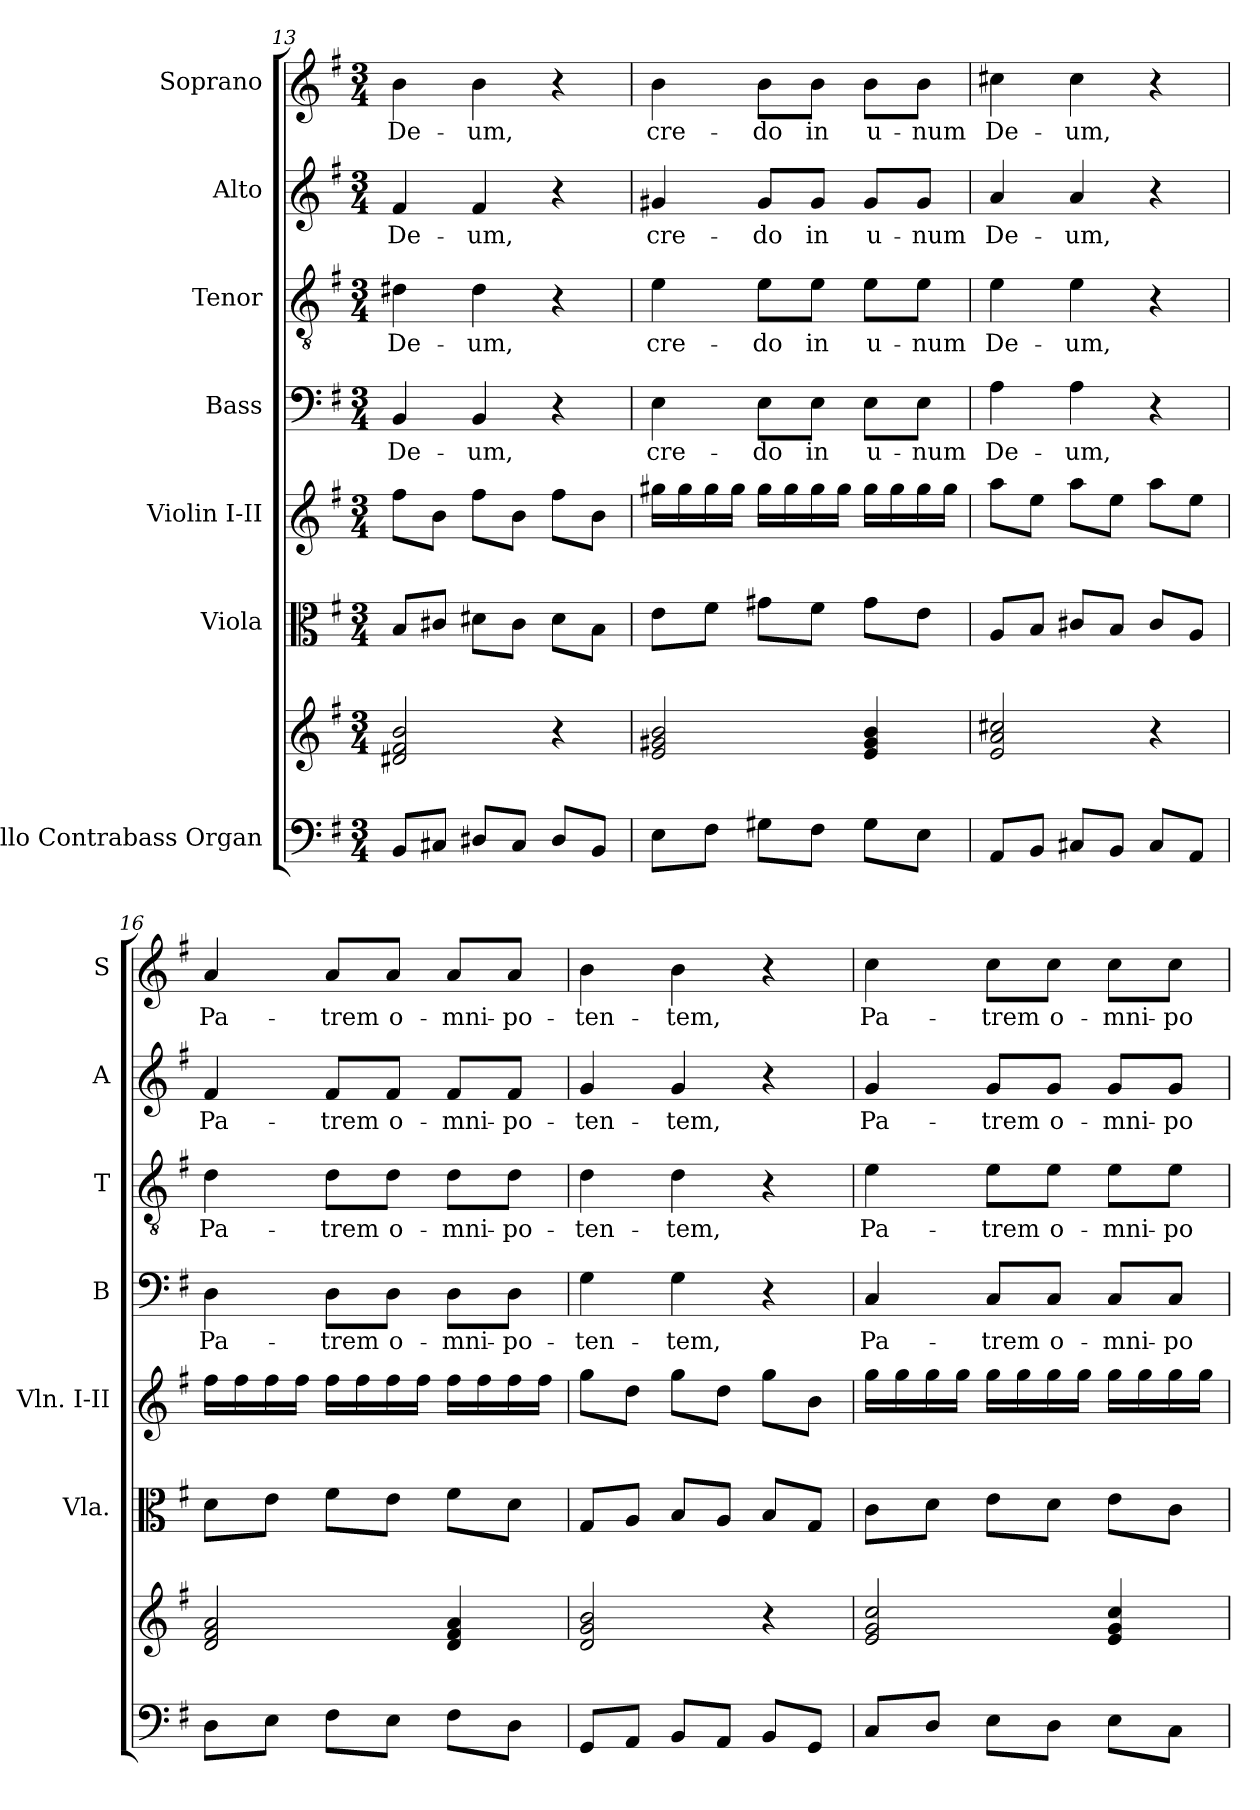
**kern	**kern	**kern	**kern	**kern	**text	**kern	**text	**kern	**text	**kern	**text
*part7	*part7	*part6	*part5	*part4	*part4	*part3	*part3	*part2	*part2	*part1	*part1
*staff8	*staff7	*staff6	*staff5	*staff4	*staff4	*staff3	*staff3	*staff2	*staff2	*staff1	*staff1
*I"Cello Contrabass Organ	*	*I"Viola	*I"Violin I-II	*I"Bass	*	*I"Tenor	*	*I"Alto	*	*I"Soprano	*
*	*	*I'Vla.	*I'Vln. I-II	*I'B	*	*I'T	*	*I'A	*	*I'S	*
!!LO:PB:g=z
*clefF4	*clefG2	*clefC3	*clefG2	*clefF4	*	*clefGv2	*	*clefG2	*	*clefG2	*
*k[f#]	*k[f#]	*k[f#]	*k[f#]	*k[f#]	*	*k[f#]	*	*k[f#]	*	*k[f#]	*
*e:	*e:	*e:	*e:	*e:	*	*e:	*	*e:	*	*e:	*
*M3/4	*M3/4	*M3/4	*M3/4	*M3/4	*	*M3/4	*	*M3/4	*	*M3/4	*
=13	=13	=13	=13	=13	=13	=13	=13	=13	=13	=13	=13
!	!	!	!	!	!LO:LY:b	!	!LO:LY:b	!	!LO:LY:b	!	!LO:LY:b
8BB/L	2d#X/ 2f#/ 2b/	8B/L	8ff#\L	4BB/	De-	4d#X\	De-	4f#/	De-	4b\	De-
8C#X/J	.	8c#X/J	8b\J	.	.	.	.	.	.	.	.
!	!	!	!	!	!LO:LY:b	!	!LO:LY:b	!	!LO:LY:b	!	!LO:LY:b
8D#X/L	.	8d#X\L	8ff#\L	4BB/	-um,	4d#\	-um,	4f#/	-um,	4b\	-um,
8C#/J	.	8c#\J	8b\J	.	.	.	.	.	.	.	.
8D#/L	4r	8d#\L	8ff#\L	4r	.	4r	.	4r	.	4r	.
8BB/J	.	8B\J	8b\J	.	.	.	.	.	.	.	.
=14	=14	=14	=14	=14	=14	=14	=14	=14	=14	=14	=14
!	!	!	!	!	!LO:LY:b	!	!LO:LY:b	!	!LO:LY:b	!	!LO:LY:b
8E\L	2e/ 2g#X/ 2b/	8e\L	16gg#X\LL	4E\	cre-	4e\	cre-	4g#X/	cre-	4b\	cre-
.	.	.	16gg#\	.	.	.	.	.	.	.	.
8F#\J	.	8f#\J	16gg#\	.	.	.	.	.	.	.	.
.	.	.	16gg#\JJ	.	.	.	.	.	.	.	.
!	!	!	!	!	!LO:LY:b	!	!LO:LY:b	!	!LO:LY:b	!	!LO:LY:b
8G#X\L	.	8g#X\L	16gg#\LL	8E\L	-do	8e\L	-do	8g#/L	-do	8b\L	-do
.	.	.	16gg#\	.	.	.	.	.	.	.	.
!	!	!	!	!	!LO:LY:b	!	!LO:LY:b	!	!LO:LY:b	!	!LO:LY:b
8F#\J	.	8f#\J	16gg#\	8E\J	in	8e\J	in	8g#/J	in	8b\J	in
.	.	.	16gg#\JJ	.	.	.	.	.	.	.	.
!	!	!	!	!	!LO:LY:b	!	!LO:LY:b	!	!LO:LY:b	!	!LO:LY:b
8G#\L	4e/ 4g#/ 4b/	8g#\L	16gg#\LL	8E\L	u-	8e\L	u-	8g#/L	u-	8b\L	u-
.	.	.	16gg#\	.	.	.	.	.	.	.	.
!	!	!	!	!	!LO:LY:b	!	!LO:LY:b	!	!LO:LY:b	!	!LO:LY:b
8E\J	.	8e\J	16gg#\	8E\J	-num	8e\J	-num	8g#/J	-num	8b\J	-num
.	.	.	16gg#\JJ	.	.	.	.	.	.	.	.
=15	=15	=15	=15	=15	=15	=15	=15	=15	=15	=15	=15
!	!	!	!	!	!LO:LY:b	!	!LO:LY:b	!	!LO:LY:b	!	!LO:LY:b
8AA/L	2e/ 2a/ 2cc#X/	8A/L	8aa\L	4A\	De-	4e\	De-	4a/	De-	4cc#X\	De-
8BB/J	.	8B/J	8ee\J	.	.	.	.	.	.	.	.
!	!	!	!	!	!LO:LY:b	!	!LO:LY:b	!	!LO:LY:b	!	!LO:LY:b
8C#X/L	.	8c#X/L	8aa\L	4A\	-um,	4e\	-um,	4a/	-um,	4cc#\	-um,
8BB/J	.	8B/J	8ee\J	.	.	.	.	.	.	.	.
8C#/L	4r	8c#/L	8aa\L	4r	.	4r	.	4r	.	4r	.
8AA/J	.	8A/J	8ee\J	.	.	.	.	.	.	.	.
=16	=16	=16	=16	=16	=16	=16	=16	=16	=16	=16	=16
!	!	!	!	!	!LO:LY:b	!	!LO:LY:b	!	!LO:LY:b	!	!LO:LY:b
8D\L	2d/ 2f#/ 2a/	8d\L	16ff#\LL	4D\	Pa-	4d\	Pa-	4f#/	Pa-	4a/	Pa-
.	.	.	16ff#\	.	.	.	.	.	.	.	.
8E\J	.	8e\J	16ff#\	.	.	.	.	.	.	.	.
.	.	.	16ff#\JJ	.	.	.	.	.	.	.	.
!	!	!	!	!	!LO:LY:b	!	!LO:LY:b	!	!LO:LY:b	!	!LO:LY:b
8F#\L	.	8f#\L	16ff#\LL	8D\L	-trem	8d\L	-trem	8f#/L	-trem	8a/L	-trem
.	.	.	16ff#\	.	.	.	.	.	.	.	.
!	!	!	!	!	!LO:LY:b	!	!LO:LY:b	!	!LO:LY:b	!	!LO:LY:b
8E\J	.	8e\J	16ff#\	8D\J	o-	8d\J	o-	8f#/J	o-	8a/J	o-
.	.	.	16ff#\JJ	.	.	.	.	.	.	.	.
!	!	!	!	!	!LO:LY:b	!	!LO:LY:b	!	!LO:LY:b	!	!LO:LY:b
8F#\L	4d/ 4f#/ 4a/	8f#\L	16ff#\LL	8D\L	-mni-	8d\L	-mni-	8f#/L	-mni-	8a/L	-mni-
.	.	.	16ff#\	.	.	.	.	.	.	.	.
!	!	!	!	!	!LO:LY:b	!	!LO:LY:b	!	!LO:LY:b	!	!LO:LY:b
8D\J	.	8d\J	16ff#\	8D\J	-po-	8d\J	-po-	8f#/J	-po-	8a/J	-po-
.	.	.	16ff#\JJ	.	.	.	.	.	.	.	.
=17	=17	=17	=17	=17	=17	=17	=17	=17	=17	=17	=17
!	!	!	!	!	!LO:LY:b	!	!LO:LY:b	!	!LO:LY:b	!	!LO:LY:b
8GG/L	2d/ 2g/ 2b/	8G/L	8gg\L	4G\	-ten-	4d\	-ten-	4g/	-ten-	4b\	-ten-
8AA/J	.	8A/J	8dd\J	.	.	.	.	.	.	.	.
!	!	!	!	!	!LO:LY:b	!	!LO:LY:b	!	!LO:LY:b	!	!LO:LY:b
8BB/L	.	8B/L	8gg\L	4G\	-tem,	4d\	-tem,	4g/	-tem,	4b\	-tem,
8AA/J	.	8A/J	8dd\J	.	.	.	.	.	.	.	.
8BB/L	4r	8B/L	8gg\L	4r	.	4r	.	4r	.	4r	.
8GG/J	.	8G/J	8b\J	.	.	.	.	.	.	.	.
!!LO:LB:g=z
=18	=18	=18	=18	=18	=18	=18	=18	=18	=18	=18	=18
!	!	!	!	!	!LO:LY:b	!	!LO:LY:b	!	!LO:LY:b	!	!LO:LY:b
8C/L	2e/ 2g/ 2cc/	8c\L	16gg\LL	4C/	Pa-	4e\	Pa-	4g/	Pa-	4cc\	Pa-
.	.	.	16gg\	.	.	.	.	.	.	.	.
8D/J	.	8d\J	16gg\	.	.	.	.	.	.	.	.
.	.	.	16gg\JJ	.	.	.	.	.	.	.	.
!	!	!	!	!	!LO:LY:b	!	!LO:LY:b	!	!LO:LY:b	!	!LO:LY:b
8E\L	.	8e\L	16gg\LL	8C/L	-trem	8e\L	-trem	8g/L	-trem	8cc\L	-trem
.	.	.	16gg\	.	.	.	.	.	.	.	.
!	!	!	!	!	!LO:LY:b	!	!LO:LY:b	!	!LO:LY:b	!	!LO:LY:b
8D\J	.	8d\J	16gg\	8C/J	o-	8e\J	o-	8g/J	o-	8cc\J	o-
.	.	.	16gg\JJ	.	.	.	.	.	.	.	.
!	!	!	!	!	!LO:LY:b	!	!LO:LY:b	!	!LO:LY:b	!	!LO:LY:b
8E\L	4e/ 4g/ 4cc/	8e\L	16gg\LL	8C/L	-mni-	8e\L	-mni-	8g/L	-mni-	8cc\L	-mni-
.	.	.	16gg\	.	.	.	.	.	.	.	.
!	!	!	!	!	!LO:LY:b	!	!LO:LY:b	!	!LO:LY:b	!	!LO:LY:b
8C\J	.	8c\J	16gg\	8C/J	-po-	8e\J	-po-	8g/J	-po-	8cc\J	-po-
.	.	.	16gg\JJ	.	.	.	.	.	.	.	.
=	=	=	=	=	=	=	=	=	=	=	=
*-	*-	*-	*-	*-	*-	*-	*-	*-	*-	*-	*-
